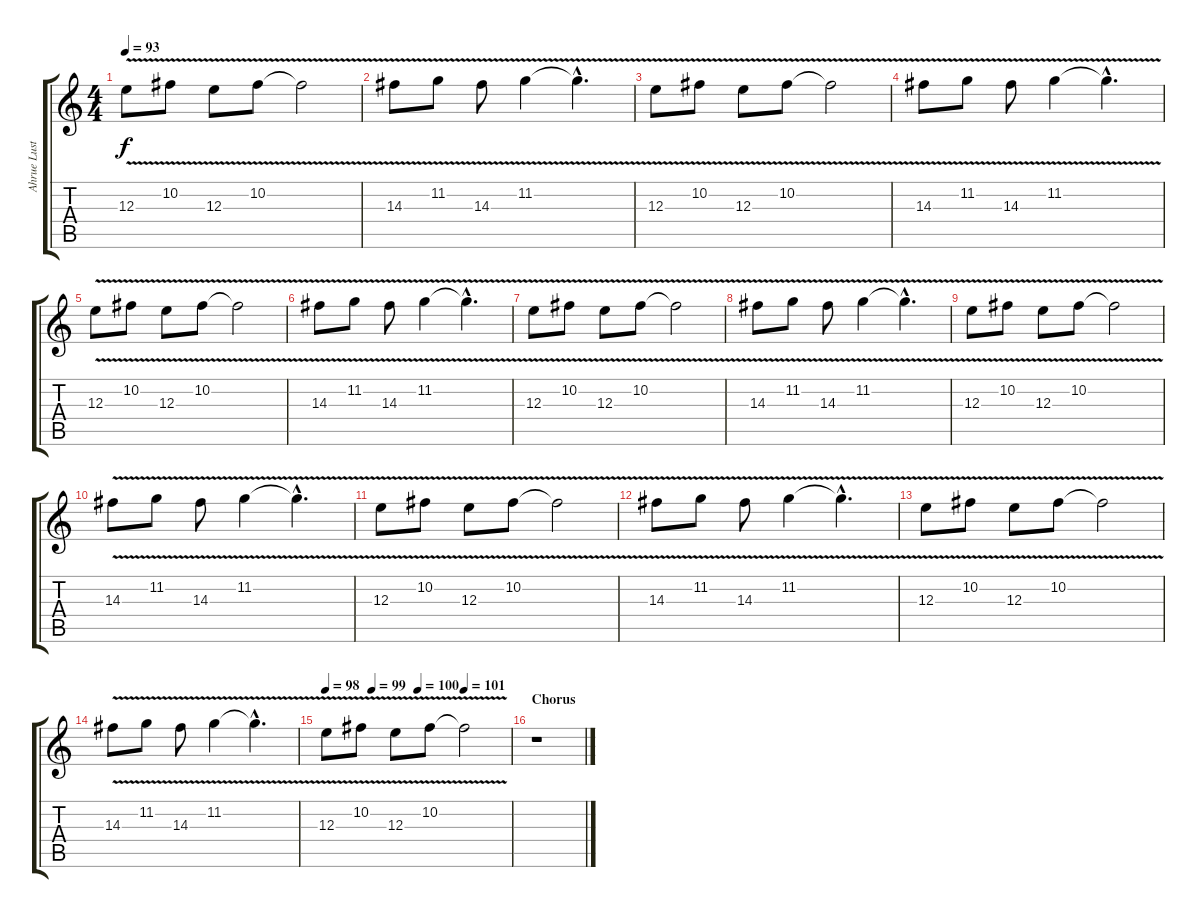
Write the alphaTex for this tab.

\track ("Ahrue Luster" "Ahrue Lust") {instrument distortionguitar}
\staff {score tabs}
\tuning (Db4 Ab3 E3 B2 Gb2 B1) {hide}
\ts (4 4)
\tempo 93
\clef g2
\ks c
12.3{v}.8{dy f} 10.2{v}.8 12.3{v}.8 10.2{v}.8 10.2{t}.2 |
14.3{v}.8 11.2{v}.8 14.3{v}.8 11.2{v}.4 11.2{hac t}.4{d} |
12.3{v}.8 10.2{v}.8 12.3{v}.8 10.2{v}.8 10.2{t}.2 |
14.3{v}.8 11.2{v}.8 14.3{v}.8 11.2{v}.4 11.2{hac t}.4{d} |
12.3{v}.8 10.2{v}.8 12.3{v}.8 10.2{v}.8 10.2{t}.2 |
14.3{v}.8 11.2{v}.8 14.3{v}.8 11.2{v}.4 11.2{hac t}.4{d} |
12.3{v}.8 10.2{v}.8 12.3{v}.8 10.2{v}.8 10.2{t}.2 |
14.3{v}.8 11.2{v}.8 14.3{v}.8 11.2{v}.4 11.2{hac t}.4{d} |
12.3{v}.8 10.2{v}.8 12.3{v}.8 10.2{v}.8 10.2{t}.2 |
14.3{v}.8 11.2{v}.8 14.3{v}.8 11.2{v}.4 11.2{hac t}.4{d} |
12.3{v}.8 10.2{v}.8 12.3{v}.8 10.2{v}.8 10.2{t}.2 |
14.3{v}.8 11.2{v}.8 14.3{v}.8 11.2{v}.4 11.2{hac t}.4{d} |
12.3{v}.8 10.2{v}.8 12.3{v}.8 10.2{v}.8 10.2{t}.2 |
14.3{v}.8 11.2{v}.8 14.3{v}.8 11.2{v}.4 11.2{hac t}.4{d} |
\tempo 98
\tempo (99 0.25)
\tempo (100 0.5)
\tempo (101 0.75)
12.3{v}.8 10.2{v}.8 12.3{v}.8 10.2{v}.8 10.2{t}.2 |
\section ("" "Chorus")
r.1
